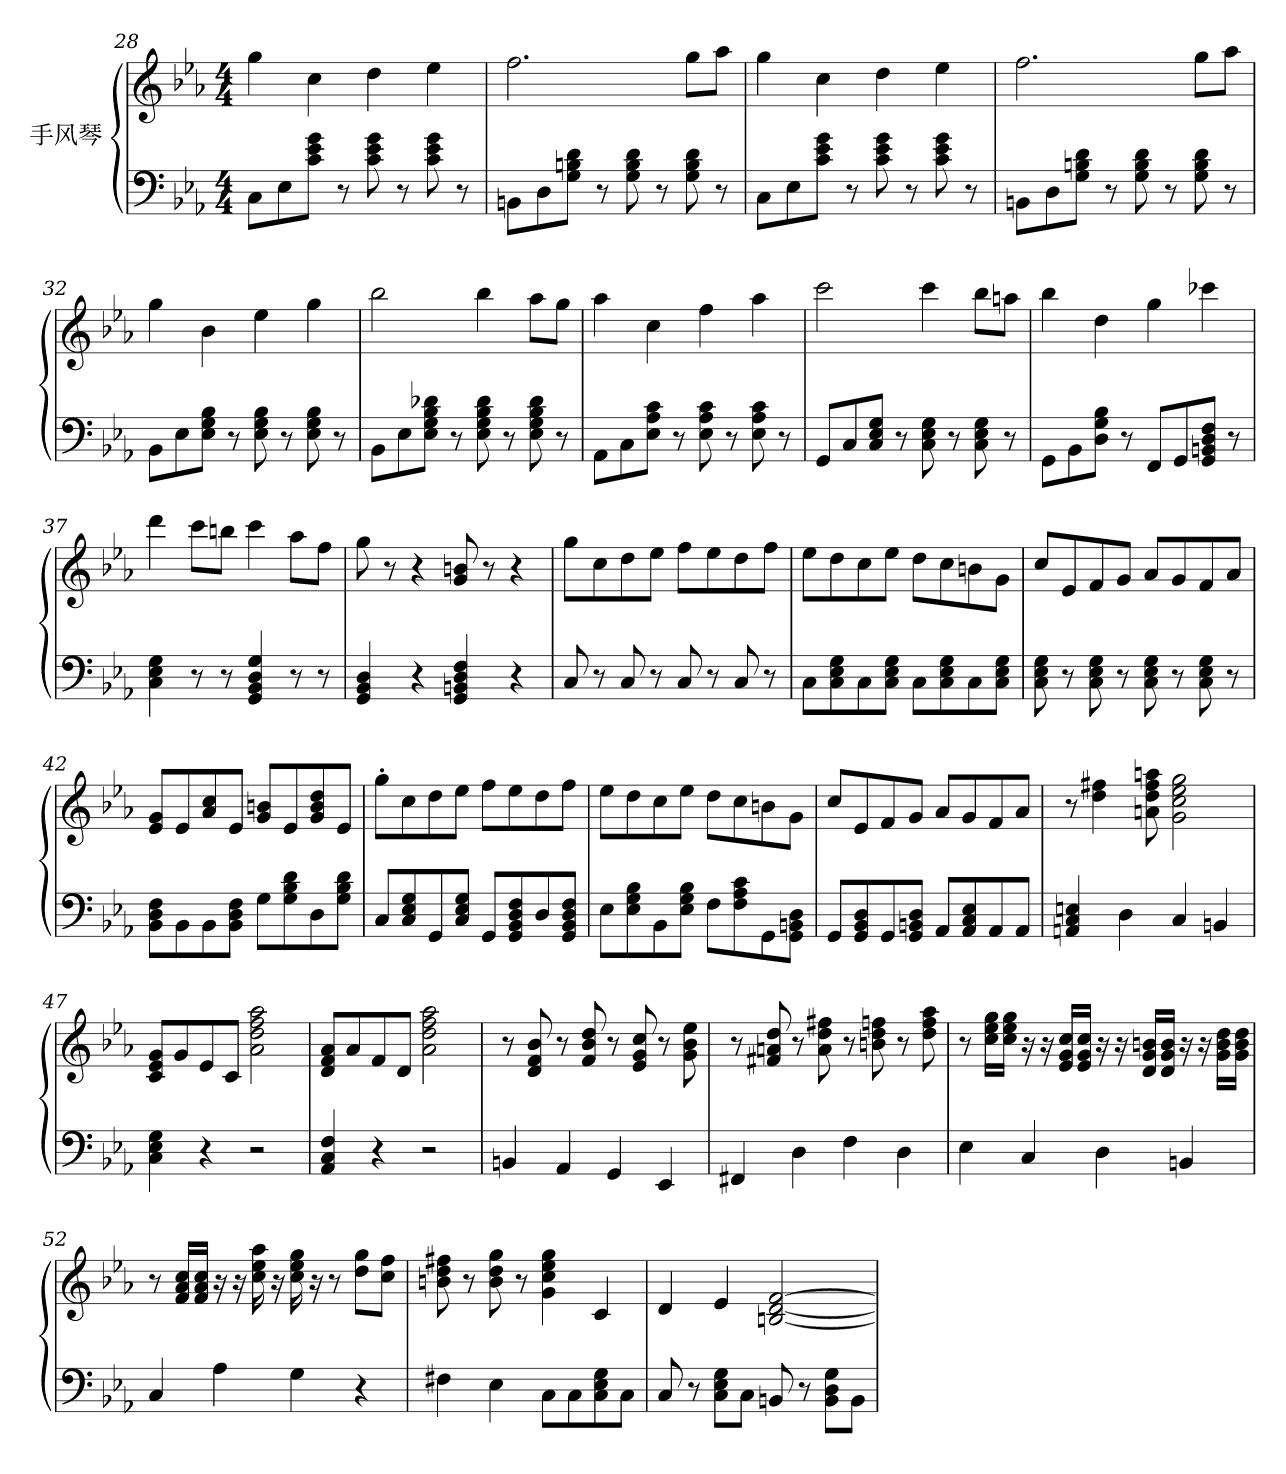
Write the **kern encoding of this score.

**kern	**kern
*part1	*part1
*staff2	*staff1
*I"手风琴	*
*clefF4	*clefG2
*k[b-e-a-]	*k[b-e-a-]
*M4/4	*M4/4
=28	=28
8C\L	4gg\
8E-\	.
8c\ 8e-\ 8g\J	4cc\
8r	.
8c\ 8e-\ 8g\	4dd\
8r	.
8c\ 8e-\ 8g\	4ee-\
8r	.
!!LO:LB:g=z
=29	=29
8BBn\L	2.ff\
8D\	.
8G\ 8Bn\ 8d\J	.
8r	.
8G\ 8B\ 8d\	.
8r	.
8G\ 8B\ 8d\	8gg\L
8r	8aa-\J
=30	=30
8C\L	4gg\
8E-\	.
8c\ 8e-\ 8g\J	4cc\
8r	.
8c\ 8e-\ 8g\	4dd\
8r	.
8c\ 8e-\ 8g\	4ee-\
8r	.
=31	=31
8BBn\L	2.ff\
8D\	.
8G\ 8Bn\ 8d\J	.
8r	.
8G\ 8B\ 8d\	.
8r	.
8G\ 8B\ 8d\	8gg\L
8r	8aa-\J
=32	=32
8BB-\L	4gg\
8E-\	.
8E-\ 8G\ 8B-\J	4b-\
8r	.
8E-\ 8G\ 8B-\	4ee-\
8r	.
8E-\ 8G\ 8B-\	4gg\
8r	.
!!LO:LB:g=z
=33	=33
8BB-\L	2bb-\
8E-\	.
8E-\ 8G\ 8B-\ 8d-X\J	.
8r	.
8E-\ 8G\ 8B-\ 8d-\	4bb-\
8r	.
8E-\ 8G\ 8B-\ 8d-\	8aa-\L
8r	8gg\J
=34	=34
8AA-\L	4aa-\
8C\	.
8E-\ 8A-\ 8c\J	4cc\
8r	.
8E-\ 8A-\ 8c\	4ff\
8r	.
8E-\ 8A-\ 8c\	4aa-\
8r	.
=35	=35
8GG/L	2ccc\
8C/	.
8C/ 8E-/ 8G/J	.
8r	.
8C\ 8E-\ 8G\	4ccc\
8r	.
8C\ 8E-\ 8G\	8bb-\L
8r	8aan\J
=36	=36
8GG\L	4bb-\
8BB-\	.
8D\ 8G\ 8B-\J	4dd\
8r	.
8FF/L	4gg\
8GG/	.
8GG/ 8BBn/ 8D/ 8F/J	4ccc-X\
8r	.
!!LO:LB:g=z
=37	=37
4C\ 4E-\ 4G\	4ddd\
8r	8ccc\L
8r	8bbn\J
4GG/ 4BB-/ 4D/ 4G/	4ccc\
8r	8aa-\L
8r	8ff\J
=38	=38
4GG/ 4BB-/ 4D/	8gg\
.	8r
4r	4r
4GG/ 4BBn/ 4D/ 4F/	8g/ 8bn/
.	8r
4r	4r
=39	=39
8C/	8gg\L
8r	8cc\
8C/	8dd\
8r	8ee-\J
8C/	8ff\L
8r	8ee-\
8C/	8dd\
8r	8ff\J
=40	=40
8C\L	8ee-\L
8C\ 8E-\ 8G\	8dd\
8C\	8cc\
8C\ 8E-\ 8G\J	8ee-\J
8C\L	8dd\L
8C\ 8E-\ 8G\	8cc\
8C\	8bn\
8C\ 8E-\ 8G\J	8g\J
!!LO:LB:g=z
=41	=41
8C\ 8E-\ 8G\	8cc/L
8r	8e-/
8C\ 8E-\ 8G\	8f/
8r	8g/J
8C\ 8E-\ 8G\	8a-/L
8r	8g/
8C\ 8E-\ 8G\	8f/
8r	8a-/J
=42	=42
8BB-\ 8D\ 8F\L	8e-/ 8g/L
8BB-\	8e-/
8BB-\	8a-/ 8cc/
8BB-\ 8D\ 8F\J	8e-/J
8G\L	8g/ 8bn/L
8G\ 8B-\ 8d\	8e-/
8D\	8g/ 8b/ 8dd/
8G\ 8B-\ 8d\J	8e-/J
=43	=43
8C/L	8gg'\L
8C/ 8E-/ 8G/	8cc\
8GG/	8dd\
8C/ 8E-/ 8G/J	8ee-\J
8GG/L	8ff\L
8GG/ 8BB-/ 8D/ 8F/	8ee-\
8D/	8dd\
8GG/ 8BB-/ 8D/ 8F/J	8ff\J
=44	=44
8E-\L	8ee-\L
8E-\ 8G\ 8B-\	8dd\
8BB-\	8cc\
8E-\ 8G\ 8B-\J	8ee-\J
8F\L	8dd\L
8F\ 8A-\ 8c\	8cc\
8GG\	8bn\
8GG\ 8BBn\ 8D\J	8g\J
!!LO:LB:g=z
=45	=45
8GG/L	8cc/L
8GG/ 8BB-/ 8D/	8e-/
8GG/	8f/
8GG/ 8BBn/ 8D/J	8g/J
8AA-/L	8a-/L
8AA-/ 8C/ 8E-/	8g/
8AA-/	8f/
8AA-/J	8a-/J
=46	=46
4AAn/ 4C/ 4En/	8r
.	4dd\ 4ff#X\
4D\	.
.	8an\ 8dd\ 8ff#\ 8aan\
4C/	2g\ 2cc\ 2ee-\ 2gg\
4BBn/	.
=47	=47
4C\ 4E-\ 4G\	8c/ 8e-/ 8g/L
.	8g/
4r	8e-/
.	8c/J
2r	2a-\ 2dd\ 2ff\ 2aa-\
=48	=48
4AA-/ 4C/ 4F/	8d/ 8f/ 8a-/L
.	8a-/
4r	8f/
.	8d/J
2r	2a-\ 2dd\ 2ff\ 2aa-\
=49	=49
4BBn/	8r
.	8d/ 8f/ 8b-/
4AA-/	8r
.	8f/ 8b-/ 8dd/
4GG/	8r
.	8e-/ 8g/ 8cc/
4EE-/	8r
.	8g\ 8b-\ 8ee-\
!!LO:LB:g=z
=50	=50
4FF#X/	8r
.	8f#X/ 8an/ 8dd/
4D\	8r
.	8a\ 8dd\ 8ff#X\
4F\	8r
.	8bn\ 8dd\ 8ffn\
4D\	8r
.	8dd\ 8ff\ 8aa-\
=51	=51
4E-\	8r
.	16cc\ 16ee-\ 16gg\LL
.	16cc\ 16ee-\ 16gg\JJ
4C/	16r
.	16r
.	16e-/ 16g/ 16cc/LL
.	16e-/ 16g/ 16cc/JJ
4D\	16r
.	16r
.	16d/ 16g/ 16bn/LL
.	16d/ 16g/ 16b/JJ
4BBn/	16r
.	16r
.	16g\ 16b\ 16dd\LL
.	16g\ 16b\ 16dd\JJ
=52	=52
4C/	8r
.	16f/ 16a-/ 16cc/LL
.	16f/ 16a-/ 16cc/JJ
4A-\	16r
.	16r
.	16cc\ 16ee-\ 16aa-\
.	16r
4G\	16cc\ 16ee-\ 16gg\
.	16r
.	8r
4r	8dd\ 8gg\L
.	8cc\ 8ff\J
!!LO:PB:g=z
=53	=53
4F#X\	8bn\ 8dd\ 8ff#X\
.	8r
4E-\	8b\ 8dd\ 8gg\
.	8r
8C\L	4g\ 4cc\ 4ee-\ 4gg\
8C\	.
8C\ 8E-\ 8G\	4c/
8C\J	.
=54	=54
8C/	4d/
8r	.
8C\ 8E-\ 8G\L	4e-/
8C\J	.
8BBn/	[2Bn/ [2d/ [2f/
8r	.
8BB\ 8D\ 8G\L	.
8BB\J	.
=	=
*-	*-
